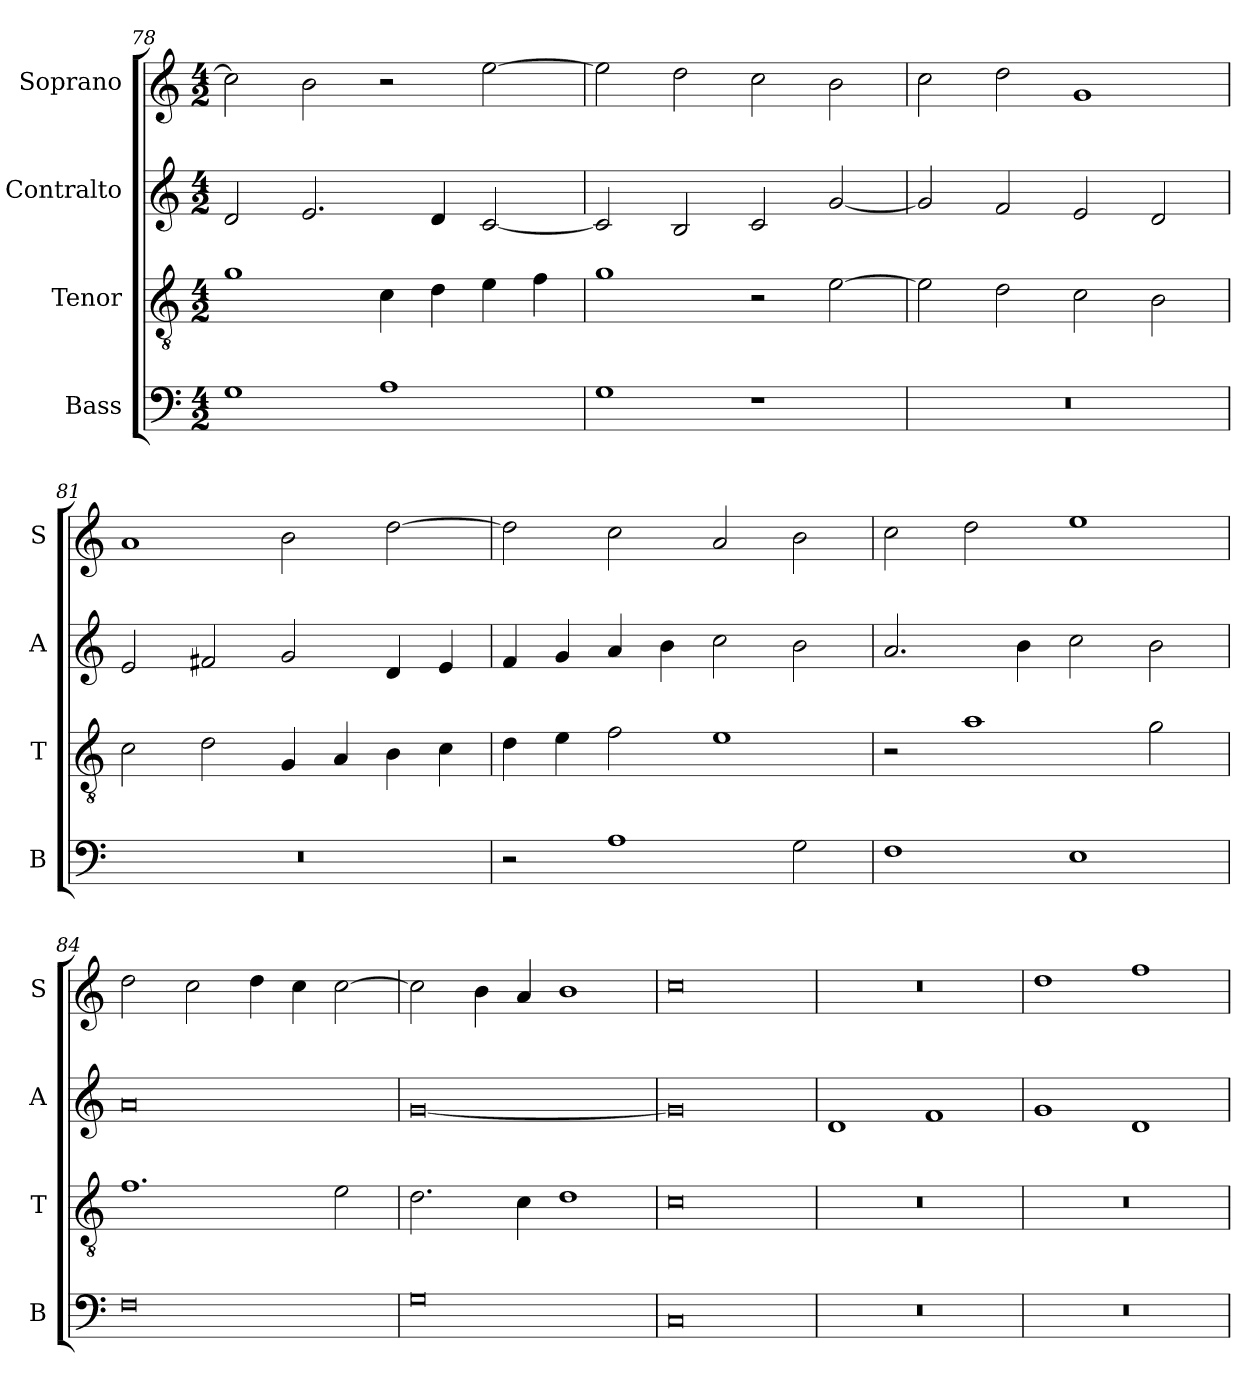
**kern	**kern	**kern	**kern
*part4	*part3	*part2	*part1
*staff4	*staff3	*staff2	*staff1
*I"Bass	*I"Tenor	*I"Contralto	*I"Soprano
*I'B	*I'T	*I'A	*I'S
*clefF4	*clefGv2	*clefG2	*clefG2
*k[]	*k[]	*k[]	*k[]
*M4/2	*M4/2	*M4/2	*M4/2
=78	=78	=78	=78
1G	1g	2d	2cc]
.	.	2.e	2b
1A	4c	.	2r
.	4d	4d	.
.	4e	[2c	[2ee
.	4f	.	.
=79	=79	=79	=79
1G	1g	2c]	2ee]
.	.	2B	2dd
1r	2r	2c	2cc
.	[2e	[2g	2b
=80	=80	=80	=80
0r	2e]	2g]	2cc
.	2d	2f	2dd
.	2c	2e	1g
.	2B	2d	.
=81	=81	=81	=81
0r	2c	2e	1a
.	2d	2f#X	.
.	4G	2g	2b
.	4A	.	.
.	4B	4d	[2dd
.	4c	4e	.
=82	=82	=82	=82
2r	4d	4f	2dd]
.	4e	4g	.
1A	2f	4a	2cc
.	.	4b	.
.	1e	2cc	2a
2G	.	2b	2b
=83	=83	=83	=83
1F	2r	2.a	2cc
.	1a	.	2dd
.	.	4b	.
1E	.	2cc	1ee
.	2g	2b	.
=84	=84	=84	=84
0F	1.f	0a	2dd
.	.	.	2cc
.	.	.	4dd
.	.	.	4cc
.	2e	.	[2cc
=85	=85	=85	=85
0G	2.d	[0g	2cc]
.	.	.	4b
.	4c	.	4a
.	1d	.	1b
=86	=86	=86	=86
0C	0c	0g]	0cc
=87	=87	=87	=87
0r	0r	1d	0r
.	.	1f	.
=88	=88	=88	=88
0r	0r	1g	1dd
.	.	1d	1ff
=	=	=	=
*-	*-	*-	*-
